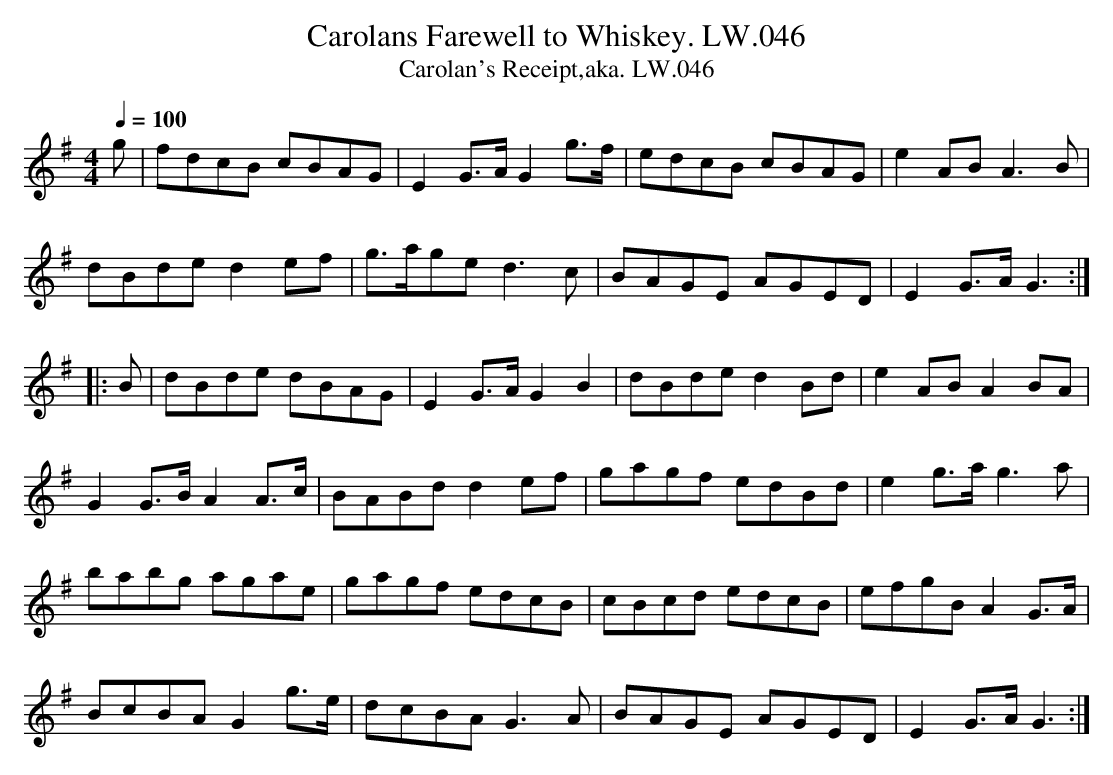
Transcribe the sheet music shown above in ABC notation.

X:1
T:Carolans Farewell to Whiskey. LW.046
T:Carolan's Receipt,aka. LW.046
M:4/4
Q:1/4=100
L:1/16
K:G
g2 | f2d2c2B2 c2B2A2G2 | E4 G3A G4 g3f | e2d2c2B2 c2B2A2G2 | e4 A2B2 A6B2 |
d2B2d2e2 d4 e2f2 | g3ag2e2 d6c2 | B2A2G2E2 A2G2E2D2 | E4 G3A G6:|
|: B2 | d2B2d2e2 d2B2A2G2 | E4 G3A G4B4  | d2B2d2e2 d4 B2d2 | e4 A2B2 A4 B2A2 |
G4 G3B A4A3c | B2A2B2d2 d4 e2f2 | g2a2g2f2 e2d2B2d2 | e4 g3a g6a2 |
b2a2b2g2 a2g2a2e2 | g2a2g2f2 e2d2c2B2 | c2B2c2d2 e2d2c2B2 | e2f2g2B2 A4G3A |
B2c2B2A2 G4 g3e | d2c2B2A2 G6 A2 | B2A2G2E2 A2G2E2D2 | E4 G3A G6:|
